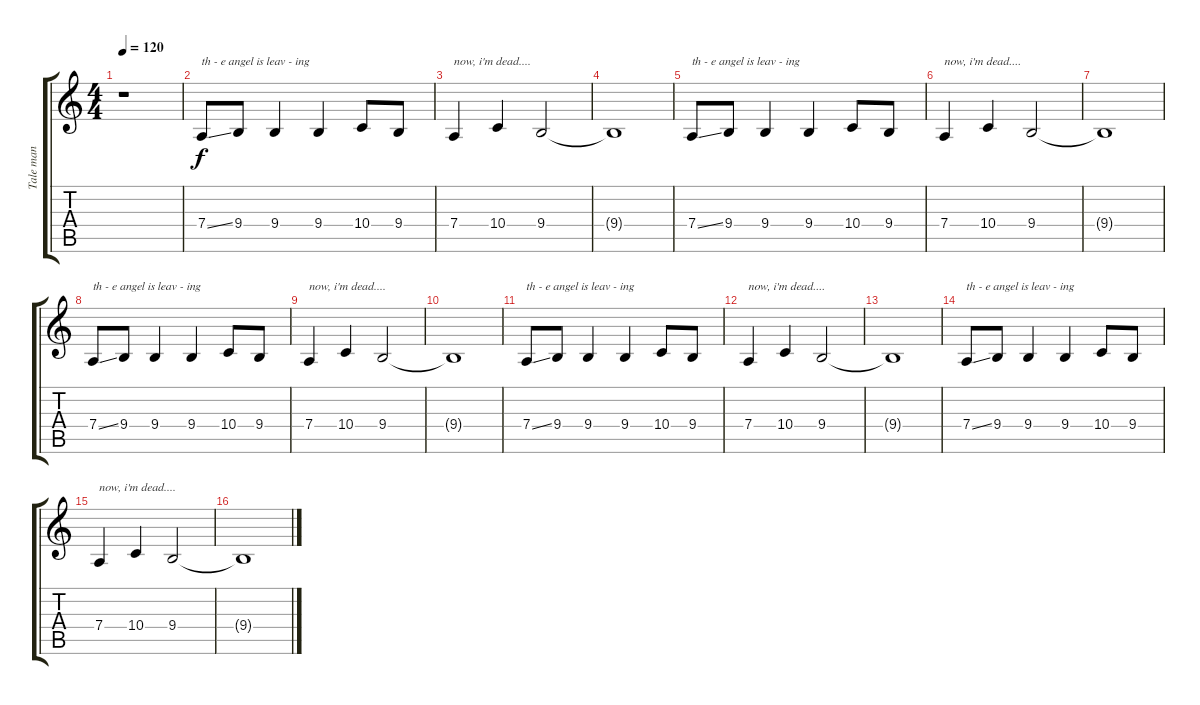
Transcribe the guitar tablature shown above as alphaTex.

\track ("Tale man" "Tale man") {instrument synthvoice}
\staff {score tabs}
\tuning (E4 B3 G3 D3 A2 E2) {hide}
\ts (4 4)
\tempo 120
\clef g2
\ks c
r.1{dy f} |
7.4{ss}.8{txt "th - e angel is leav - ing" volume 14 balance 8 instrument synthvoice} 9.4.8 9.4.4 9.4.4 10.4.8 9.4.8 |
7.4.4{txt "now, i'm dead...."} 10.4.4 9.4.2 |
9.4{t}.1{volume 0} |
7.4{ss}.8{txt "th - e angel is leav - ing" volume 14} 9.4.8 9.4.4 9.4.4 10.4.8 9.4.8 |
7.4.4{txt "now, i'm dead...."} 10.4.4 9.4.2 |
9.4{t}.1{volume 0} |
7.4{ss}.8{txt "th - e angel is leav - ing" volume 14} 9.4.8 9.4.4 9.4.4 10.4.8 9.4.8 |
7.4.4{txt "now, i'm dead...."} 10.4.4 9.4.2 |
9.4{t}.1{volume 0} |
7.4{ss}.8{txt "th - e angel is leav - ing" volume 14} 9.4.8 9.4.4 9.4.4 10.4.8 9.4.8 |
7.4.4{txt "now, i'm dead...."} 10.4.4 9.4.2 |
9.4{t}.1{volume 0} |
7.4{ss}.8{txt "th - e angel is leav - ing" volume 14} 9.4.8 9.4.4 9.4.4 10.4.8 9.4.8 |
7.4.4{txt "now, i'm dead...."} 10.4.4 9.4.2 |
9.4{t}.1{volume 0}
